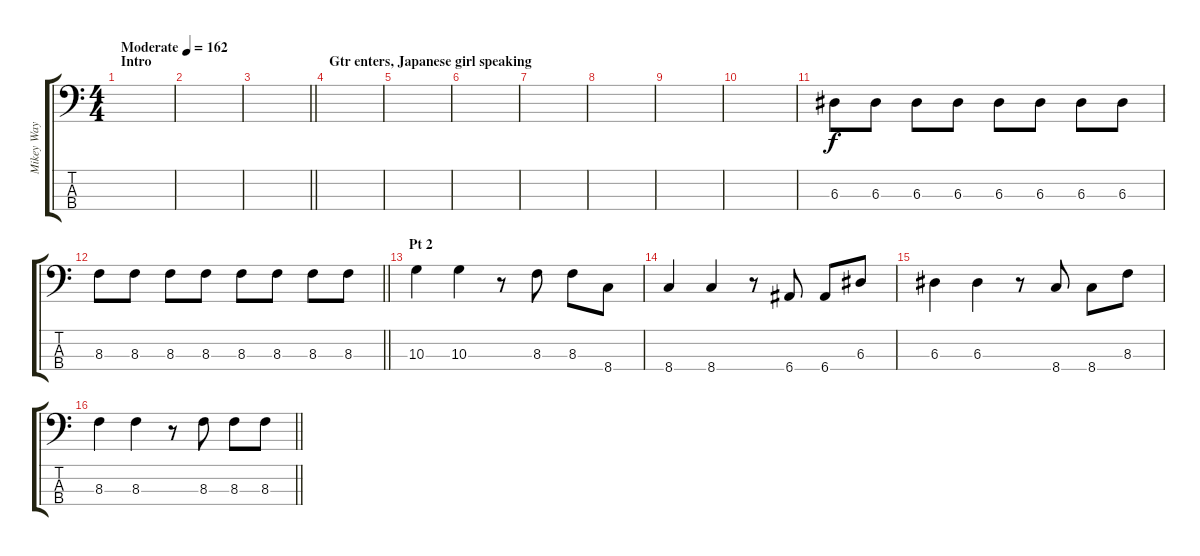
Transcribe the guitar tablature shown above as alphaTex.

\track ("Mikey Way [Bass]" "Mikey Way ") {instrument electricbasspick}
\staff {score tabs}
\tuning (G2 D2 A1 E1) {hide}
\ts (4 4)
\section ("" "Intro")
\tempo (162 "Moderate")
\clef f4
\ks c
|
|
\barLineRight lightlight
|
\section ("" "Gtr enters, Japanese girl speaking")
|
|
|
|
|
|
|
6.3.8 6.3.8 6.3.8 6.3.8 6.3.8 6.3.8 6.3.8 6.3.8 |
\barLineRight lightlight
8.3.8 8.3.8 8.3.8 8.3.8 8.3.8 8.3.8 8.3.8 8.3.8 |
\section ("" "Pt 2")
10.3.4 10.3.4 r.8 8.3.8 8.3.8 8.4.8 |
8.4.4 8.4.4 r.8 6.4.8 6.4.8 6.3.8 |
6.3.4 6.3.4 r.8 8.4.8 8.4.8 8.3.8 |
\barLineRight lightlight
8.3.4 8.3.4 r.8 8.3.8 8.3.8 8.3.8
